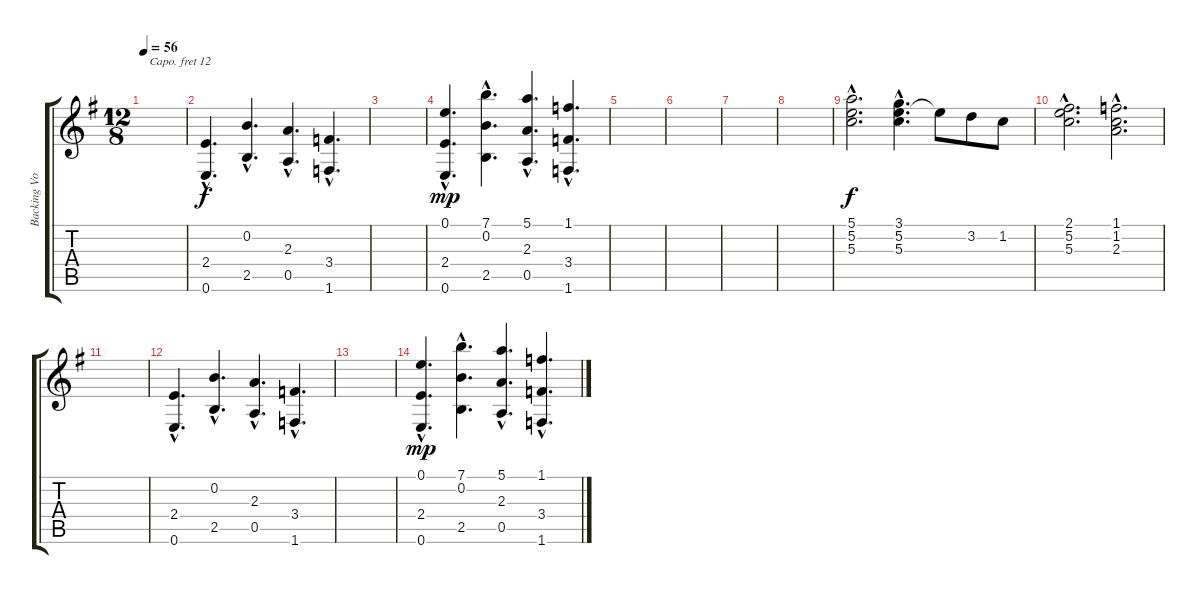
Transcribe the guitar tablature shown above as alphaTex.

\track ("Backing Vocals" "Backing Vo") {instrument clarinet}
\staff {score tabs}
\capo 12
\tuning (E4 B3 G3 D3 A2 E2) {hide}
\ts (12 8)
\tempo 56
\clef g2
\ks eminor
|
(2.4{hac} 0.6{hac}).4{d} (0.2{hac} 2.5{hac}).4{d} (2.3{hac} 0.5{hac}).4{d} (3.4{hac} 1.6{hac}).4{d} |
|
(0.1{hac} 2.4{hac} 0.6{hac}).4{d dy mp} (7.1{hac} 0.2{hac} 2.5{hac}).4{d} (5.1{hac} 2.3{hac} 0.5{hac}).4{d} (1.1{hac} 3.4{hac} 1.6{hac}).4{d} |
|
|
|
|
(5.1{hac} 5.2{hac} 5.3{hac}).2{d dy f volume 10} (3.1{hac} 5.2 5.3{hac}).4{d} 5.2{t}.8 3.2.8 1.2.8 |
(2.1{hac} 5.2{hac} 5.3{hac}).2{d} (1.1{hac} 1.2{hac} 2.3{hac}).2{d} |
|
(2.4{hac} 0.6{hac}).4{d} (0.2{hac} 2.5{hac}).4{d} (2.3{hac} 0.5{hac}).4{d} (3.4{hac} 1.6{hac}).4{d} |
|
(0.1{hac} 2.4{hac} 0.6{hac}).4{d dy mp} (7.1{hac} 0.2{hac} 2.5{hac}).4{d} (5.1{hac} 2.3{hac} 0.5{hac}).4{d} (1.1{hac} 3.4{hac} 1.6{hac}).4{d}
